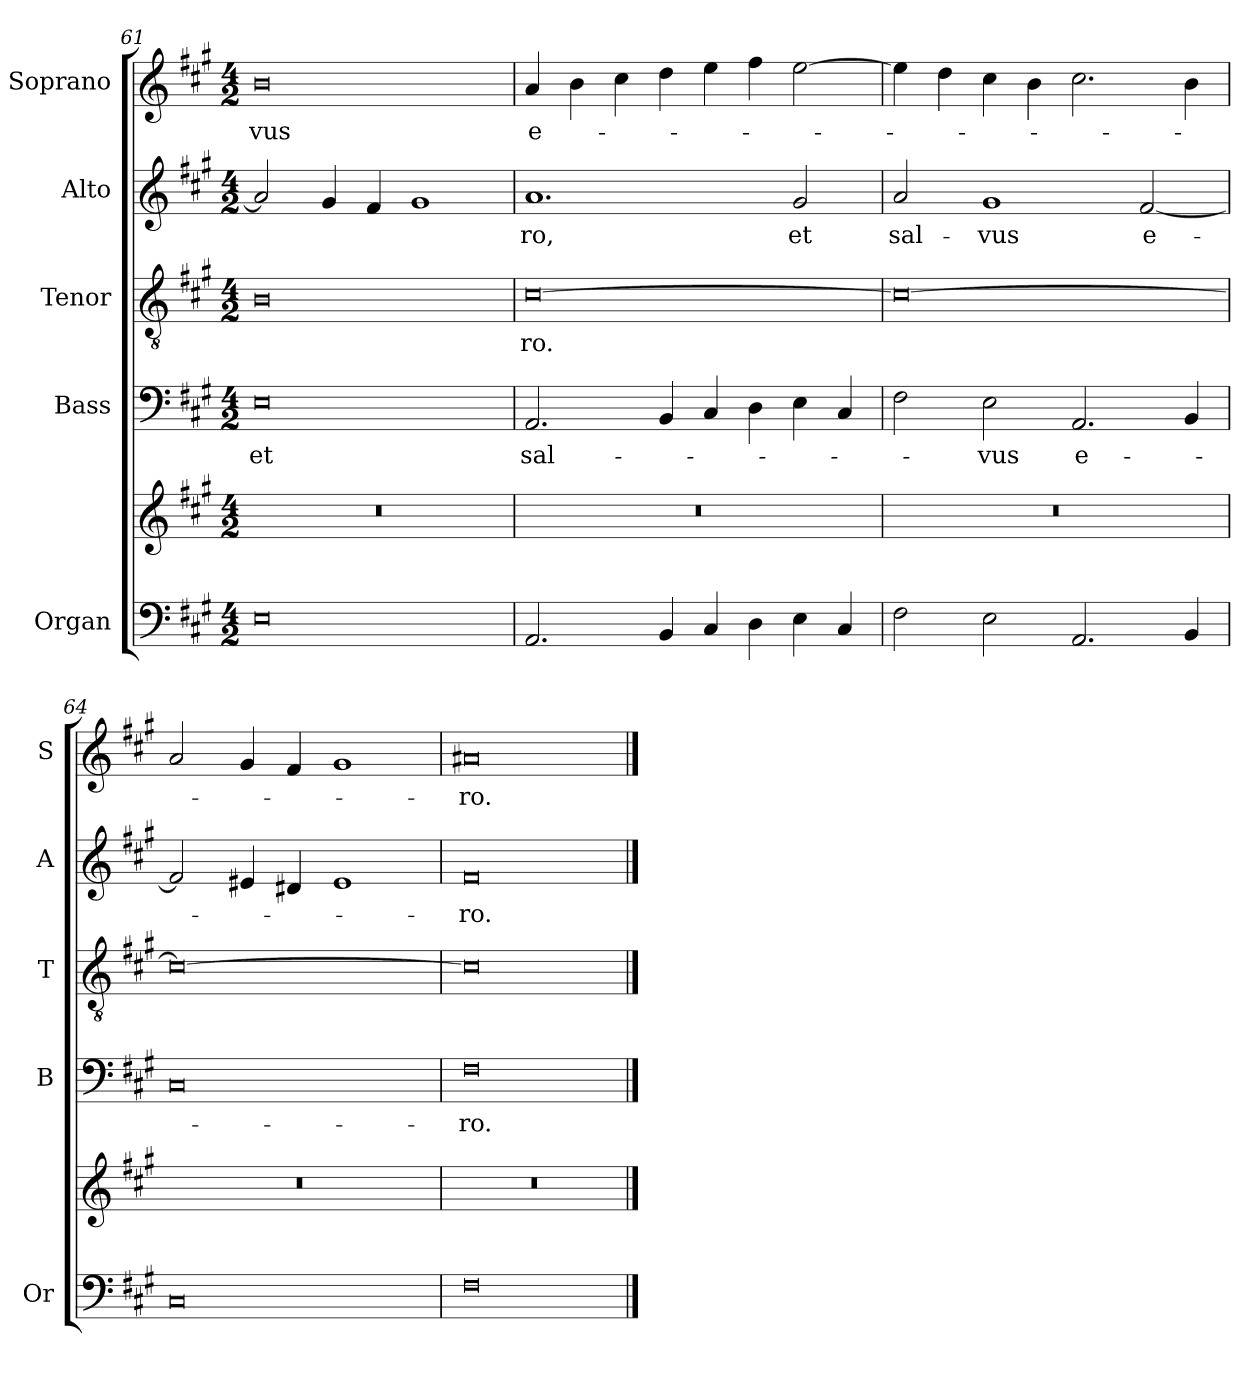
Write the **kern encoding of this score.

**kern	**kern	**kern	**text	**kern	**text	**kern	**text	**kern	**text
*part5	*part5	*part4	*part4	*part3	*part3	*part2	*part2	*part1	*part1
*staff6	*staff5	*staff4	*staff4	*staff3	*staff3	*staff2	*staff2	*staff1	*staff1
*I"Organ	*	*I"Bass	*	*I"Tenor	*	*I"Alto	*	*I"Soprano	*
*I'Or	*	*I'B	*	*I'T	*	*I'A	*	*I'S	*
!!LO:LB:g=z
*clefF4	*clefG2	*clefF4	*	*clefGv2	*	*clefG2	*	*clefG2	*
*k[f#c#g#]	*k[f#c#g#]	*k[f#c#g#]	*	*k[f#c#g#]	*	*k[f#c#g#]	*	*k[f#c#g#]	*
*A:	*A:	*A:	*	*A:	*	*A:	*	*A:	*
*M4/2	*M4/2	*M4/2	*	*M4/2	*	*M4/2	*	*M4/2	*
=61	=61	=61	=61	=61	=61	=61	=61	=61	=61
!	!	!	!LO:LY:b	!	!	!	!	!	!LO:LY:b
0E	0r	0E	et	0B	.	2a/]	.	0b	-vus
.	.	.	.	.	.	4g#/	.	.	.
.	.	.	.	.	.	4f#/	.	.	.
.	.	.	.	.	.	1g#	.	.	.
=62	=62	=62	=62	=62	=62	=62	=62	=62	=62
!	!	!	!LO:LY:b	!	!LO:LY:b	!	!LO:LY:b	!	!LO:LY:b
2.AA/	0r	2.AA/	sal-	[0c#	-ro.	1.a	-ro,	4a/	e-
.	.	.	.	.	.	.	.	4b\	.
.	.	.	.	.	.	.	.	4cc#\	.
4BB/	.	4BB/	.	.	.	.	.	4dd\	.
4C#/	.	4C#/	.	.	.	.	.	4ee\	.
4D\	.	4D\	.	.	.	.	.	4ff#\	.
!	!	!	!	!	!	!	!LO:LY:b	!	!
4E\	.	4E\	.	.	.	2g#/	et	[2ee\	.
4C#/	.	4C#/	.	.	.	.	.	.	.
=63	=63	=63	=63	=63	=63	=63	=63	=63	=63
!	!	!	!	!	!	!	!LO:LY:b	!	!
2F#\	0r	2F#\	.	0c#_	.	2a/	sal-	4ee\]	.
.	.	.	.	.	.	.	.	4dd\	.
!	!	!	!LO:LY:b	!	!	!	!LO:LY:b	!	!
2E\	.	2E\	-vus	.	.	1g#	-vus	4cc#\	.
.	.	.	.	.	.	.	.	4b\	.
!	!	!	!LO:LY:b	!	!	!	!	!	!
2.AA/	.	2.AA/	e-	.	.	.	.	2.cc#\	.
!	!	!	!	!	!	!	!LO:LY:b	!	!
.	.	.	.	.	.	[2f#/	e-	.	.
4BB/	.	4BB/	.	.	.	.	.	4b\	.
=64	=64	=64	=64	=64	=64	=64	=64	=64	=64
0C#	0r	0C#	.	0c#_	.	2f#/]	.	2a/	.
.	.	.	.	.	.	4e#X/	.	4g#/	.
.	.	.	.	.	.	4d#X/	.	4f#/	.
.	.	.	.	.	.	1e#	.	1g#	.
=65	=65	=65	=65	=65	=65	=65	=65	=65	=65
!	!	!	!LO:LY:b	!	!	!	!LO:LY:b	!	!LO:LY:b
0F#	0r	0F#	-ro.	0c#]	.	0f#	-ro.	0a#X	-ro.
==	==	==	==	==	==	==	==	==	==
*-	*-	*-	*-	*-	*-	*-	*-	*-	*-
